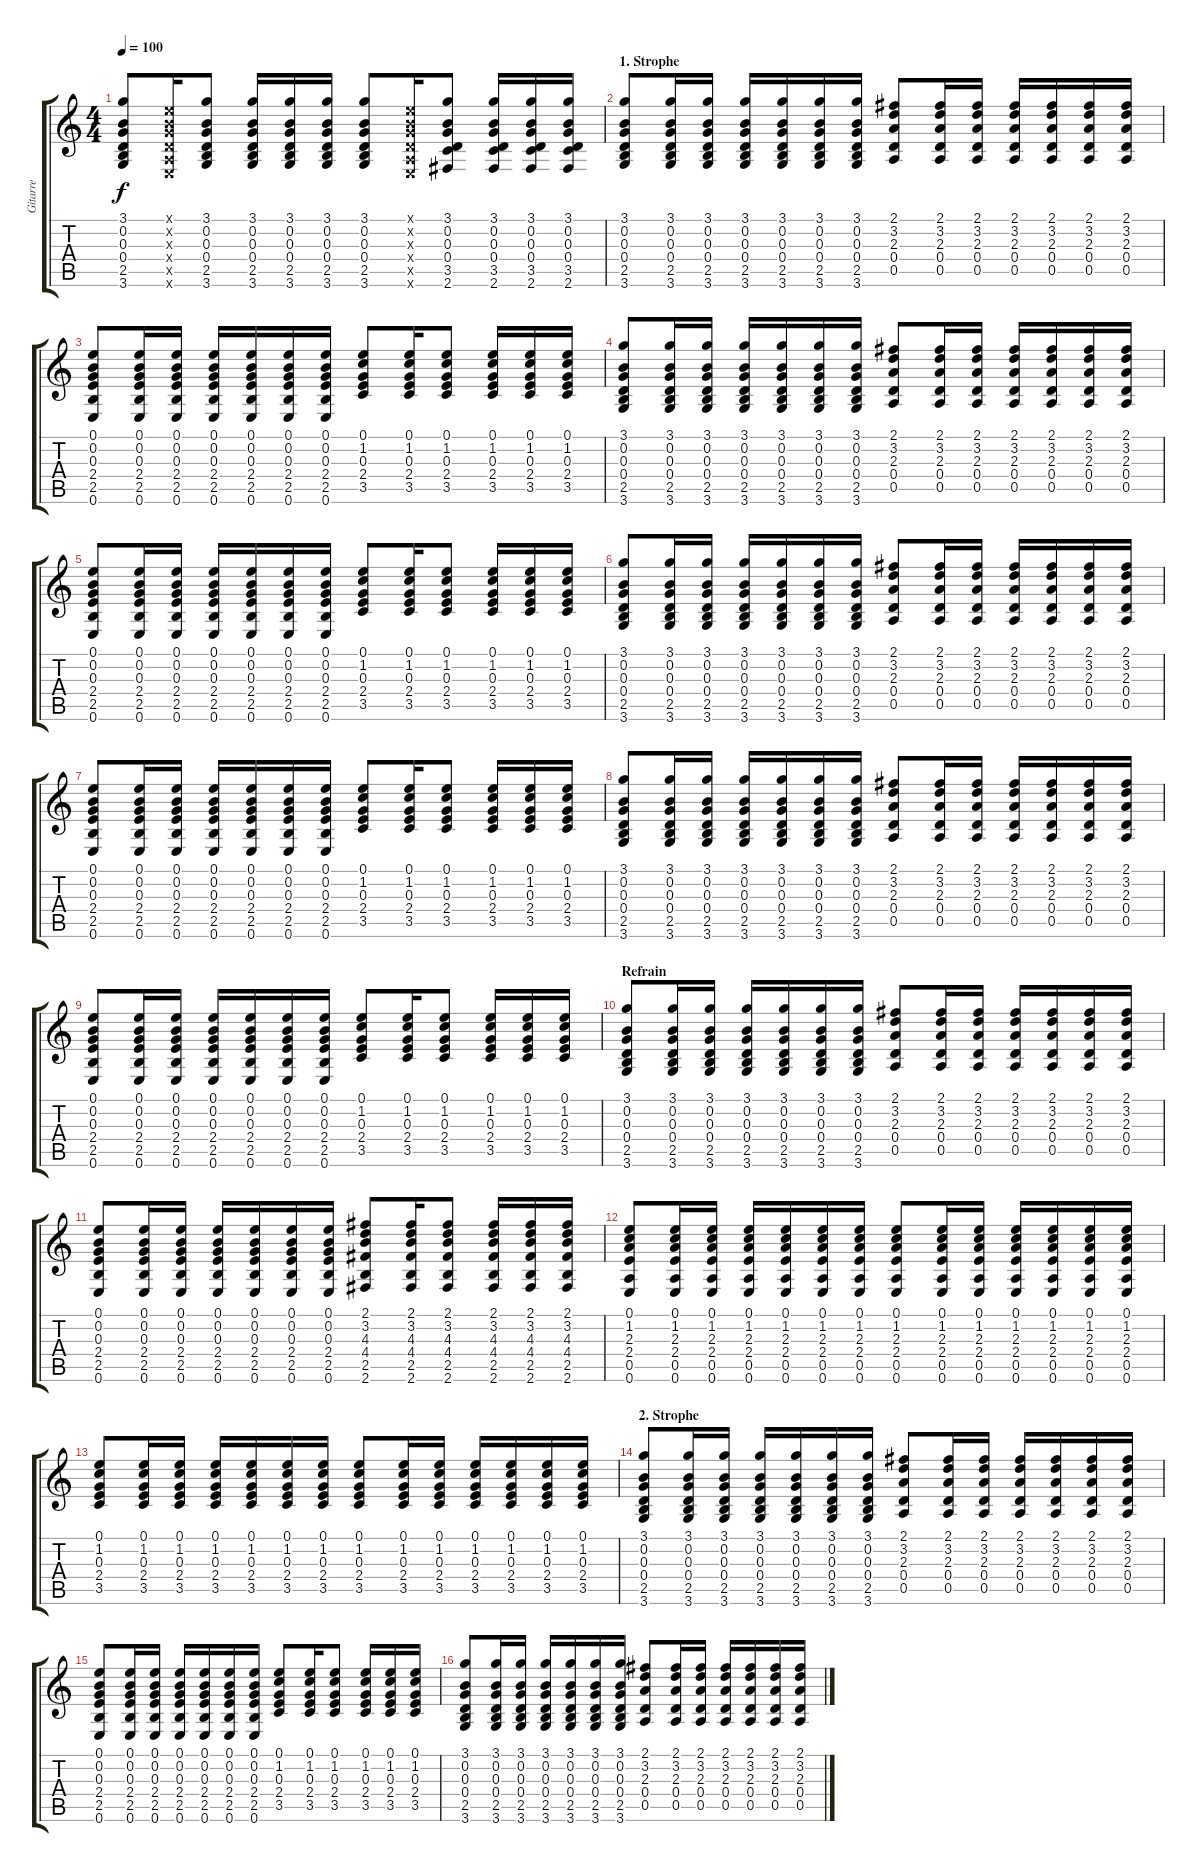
\track ("Gitarre" "Gitarre") {instrument distortionguitar}
\staff {score tabs}
\tuning (E4 B3 G3 D3 A2 E2) {hide}
\ts (4 4)
\tempo 100
\clef g2
\ks c
(3.1 0.2 0.3 0.4 2.5 3.6).8{dy f instrument distortionguitar} (0.1{x} 0.2{x} 0.3{x} 0.4{x} 0.5{x} 0.6{x}).16 (3.1 0.2 0.3 0.4 2.5 3.6).8 (3.1 0.2 0.3 0.4 2.5 3.6).16 (3.1 0.2 0.3 0.4 2.5 3.6).16 (3.1 0.2 0.3 0.4 2.5 3.6).16 (3.1 0.2 0.3 0.4 2.5 3.6).8 (0.1{x} 0.2{x} 0.3{x} 0.4{x} 0.5{x} 0.6{x}).16 (3.1 0.2 0.3 0.4 3.5 2.6).8 (3.1 0.2 0.3 0.4 3.5 2.6).16 (3.1 0.2 0.3 0.4 3.5 2.6).16 (3.1 0.2 0.3 0.4 3.5 2.6).16 |
\section ("" "1. Strophe")
(3.1 0.2 0.3 0.4 2.5 3.6).8 (3.1 0.2 0.3 0.4 2.5 3.6).16 (3.1 0.2 0.3 0.4 2.5 3.6).16 (3.1 0.2 0.3 0.4 2.5 3.6).16 (3.1 0.2 0.3 0.4 2.5 3.6).16 (3.1 0.2 0.3 0.4 2.5 3.6).16 (3.1 0.2 0.3 0.4 2.5 3.6).16 (2.1 3.2 2.3 0.4 0.5).8 (2.1 3.2 2.3 0.4 0.5).16 (2.1 3.2 2.3 0.4 0.5).16 (2.1 3.2 2.3 0.4 0.5).16 (2.1 3.2 2.3 0.4 0.5).16 (2.1 3.2 2.3 0.4 0.5).16 (2.1 3.2 2.3 0.4 0.5).16 |
(0.1 0.2 0.3 2.4 2.5 0.6).8 (0.1 0.2 0.3 2.4 2.5 0.6).16 (0.1 0.2 0.3 2.4 2.5 0.6).16 (0.1 0.2 0.3 2.4 2.5 0.6).16 (0.1 0.2 0.3 2.4 2.5 0.6).16 (0.1 0.2 0.3 2.4 2.5 0.6).16 (0.1 0.2 0.3 2.4 2.5 0.6).16 (0.1 1.2 0.3 2.4 3.5).8 (0.1 1.2 0.3 2.4 3.5).16 (0.1 1.2 0.3 2.4 3.5).8 (0.1 1.2 0.3 2.4 3.5).16 (0.1 1.2 0.3 2.4 3.5).16 (0.1 1.2 0.3 2.4 3.5).16 |
(3.1 0.2 0.3 0.4 2.5 3.6).8 (3.1 0.2 0.3 0.4 2.5 3.6).16 (3.1 0.2 0.3 0.4 2.5 3.6).16 (3.1 0.2 0.3 0.4 2.5 3.6).16 (3.1 0.2 0.3 0.4 2.5 3.6).16 (3.1 0.2 0.3 0.4 2.5 3.6).16 (3.1 0.2 0.3 0.4 2.5 3.6).16 (2.1 3.2 2.3 0.4 0.5).8 (2.1 3.2 2.3 0.4 0.5).16 (2.1 3.2 2.3 0.4 0.5).16 (2.1 3.2 2.3 0.4 0.5).16 (2.1 3.2 2.3 0.4 0.5).16 (2.1 3.2 2.3 0.4 0.5).16 (2.1 3.2 2.3 0.4 0.5).16 |
(0.1 0.2 0.3 2.4 2.5 0.6).8 (0.1 0.2 0.3 2.4 2.5 0.6).16 (0.1 0.2 0.3 2.4 2.5 0.6).16 (0.1 0.2 0.3 2.4 2.5 0.6).16 (0.1 0.2 0.3 2.4 2.5 0.6).16 (0.1 0.2 0.3 2.4 2.5 0.6).16 (0.1 0.2 0.3 2.4 2.5 0.6).16 (0.1 1.2 0.3 2.4 3.5).8 (0.1 1.2 0.3 2.4 3.5).16 (0.1 1.2 0.3 2.4 3.5).8 (0.1 1.2 0.3 2.4 3.5).16 (0.1 1.2 0.3 2.4 3.5).16 (0.1 1.2 0.3 2.4 3.5).16 |
(3.1 0.2 0.3 0.4 2.5 3.6).8 (3.1 0.2 0.3 0.4 2.5 3.6).16 (3.1 0.2 0.3 0.4 2.5 3.6).16 (3.1 0.2 0.3 0.4 2.5 3.6).16 (3.1 0.2 0.3 0.4 2.5 3.6).16 (3.1 0.2 0.3 0.4 2.5 3.6).16 (3.1 0.2 0.3 0.4 2.5 3.6).16 (2.1 3.2 2.3 0.4 0.5).8 (2.1 3.2 2.3 0.4 0.5).16 (2.1 3.2 2.3 0.4 0.5).16 (2.1 3.2 2.3 0.4 0.5).16 (2.1 3.2 2.3 0.4 0.5).16 (2.1 3.2 2.3 0.4 0.5).16 (2.1 3.2 2.3 0.4 0.5).16 |
(0.1 0.2 0.3 2.4 2.5 0.6).8 (0.1 0.2 0.3 2.4 2.5 0.6).16 (0.1 0.2 0.3 2.4 2.5 0.6).16 (0.1 0.2 0.3 2.4 2.5 0.6).16 (0.1 0.2 0.3 2.4 2.5 0.6).16 (0.1 0.2 0.3 2.4 2.5 0.6).16 (0.1 0.2 0.3 2.4 2.5 0.6).16 (0.1 1.2 0.3 2.4 3.5).8 (0.1 1.2 0.3 2.4 3.5).16 (0.1 1.2 0.3 2.4 3.5).8 (0.1 1.2 0.3 2.4 3.5).16 (0.1 1.2 0.3 2.4 3.5).16 (0.1 1.2 0.3 2.4 3.5).16 |
(3.1 0.2 0.3 0.4 2.5 3.6).8 (3.1 0.2 0.3 0.4 2.5 3.6).16 (3.1 0.2 0.3 0.4 2.5 3.6).16 (3.1 0.2 0.3 0.4 2.5 3.6).16 (3.1 0.2 0.3 0.4 2.5 3.6).16 (3.1 0.2 0.3 0.4 2.5 3.6).16 (3.1 0.2 0.3 0.4 2.5 3.6).16 (2.1 3.2 2.3 0.4 0.5).8 (2.1 3.2 2.3 0.4 0.5).16 (2.1 3.2 2.3 0.4 0.5).16 (2.1 3.2 2.3 0.4 0.5).16 (2.1 3.2 2.3 0.4 0.5).16 (2.1 3.2 2.3 0.4 0.5).16 (2.1 3.2 2.3 0.4 0.5).16 |
(0.1 0.2 0.3 2.4 2.5 0.6).8 (0.1 0.2 0.3 2.4 2.5 0.6).16 (0.1 0.2 0.3 2.4 2.5 0.6).16 (0.1 0.2 0.3 2.4 2.5 0.6).16 (0.1 0.2 0.3 2.4 2.5 0.6).16 (0.1 0.2 0.3 2.4 2.5 0.6).16 (0.1 0.2 0.3 2.4 2.5 0.6).16 (0.1 1.2 0.3 2.4 3.5).8 (0.1 1.2 0.3 2.4 3.5).16 (0.1 1.2 0.3 2.4 3.5).8 (0.1 1.2 0.3 2.4 3.5).16 (0.1 1.2 0.3 2.4 3.5).16 (0.1 1.2 0.3 2.4 3.5).16 |
\section ("" "Refrain")
(3.1 0.2 0.3 0.4 2.5 3.6).8 (3.1 0.2 0.3 0.4 2.5 3.6).16 (3.1 0.2 0.3 0.4 2.5 3.6).16 (3.1 0.2 0.3 0.4 2.5 3.6).16 (3.1 0.2 0.3 0.4 2.5 3.6).16 (3.1 0.2 0.3 0.4 2.5 3.6).16 (3.1 0.2 0.3 0.4 2.5 3.6).16 (2.1 3.2 2.3 0.4 0.5).8 (2.1 3.2 2.3 0.4 0.5).16 (2.1 3.2 2.3 0.4 0.5).16 (2.1 3.2 2.3 0.4 0.5).16 (2.1 3.2 2.3 0.4 0.5).16 (2.1 3.2 2.3 0.4 0.5).16 (2.1 3.2 2.3 0.4 0.5).16 |
(0.1 0.2 0.3 2.4 2.5 0.6).8 (0.1 0.2 0.3 2.4 2.5 0.6).16 (0.1 0.2 0.3 2.4 2.5 0.6).16 (0.1 0.2 0.3 2.4 2.5 0.6).16 (0.1 0.2 0.3 2.4 2.5 0.6).16 (0.1 0.2 0.3 2.4 2.5 0.6).16 (0.1 0.2 0.3 2.4 2.5 0.6).16 (2.1 3.2 4.3 4.4 2.5 2.6).8 (2.1 3.2 4.3 4.4 2.5 2.6).16 (2.1 3.2 4.3 4.4 2.5 2.6).8 (2.1 3.2 4.3 4.4 2.5 2.6).16 (2.1 3.2 4.3 4.4 2.5 2.6).16 (2.1 3.2 4.3 4.4 2.5 2.6).16 |
(0.1 1.2 2.3 2.4 0.5 0.6).8 (0.1 1.2 2.3 2.4 0.5 0.6).16 (0.1 1.2 2.3 2.4 0.5 0.6).16 (0.1 1.2 2.3 2.4 0.5 0.6).16 (0.1 1.2 2.3 2.4 0.5 0.6).16 (0.1 1.2 2.3 2.4 0.5 0.6).16 (0.1 1.2 2.3 2.4 0.5 0.6).16 (0.1 1.2 2.3 2.4 0.5 0.6).8 (0.1 1.2 2.3 2.4 0.5 0.6).16 (0.1 1.2 2.3 2.4 0.5 0.6).16 (0.1 1.2 2.3 2.4 0.5 0.6).16 (0.1 1.2 2.3 2.4 0.5 0.6).16 (0.1 1.2 2.3 2.4 0.5 0.6).16 (0.1 1.2 2.3 2.4 0.5 0.6).16 |
(0.1 1.2 0.3 2.4 3.5).8 (0.1 1.2 0.3 2.4 3.5).16 (0.1 1.2 0.3 2.4 3.5).16 (0.1 1.2 0.3 2.4 3.5).16 (0.1 1.2 0.3 2.4 3.5).16 (0.1 1.2 0.3 2.4 3.5).16 (0.1 1.2 0.3 2.4 3.5).16 (0.1 1.2 0.3 2.4 3.5).8 (0.1 1.2 0.3 2.4 3.5).16 (0.1 1.2 0.3 2.4 3.5).16 (0.1 1.2 0.3 2.4 3.5).16 (0.1 1.2 0.3 2.4 3.5).16 (0.1 1.2 0.3 2.4 3.5).16 (0.1 1.2 0.3 2.4 3.5).16 |
\section ("" "2. Strophe")
(3.1 0.2 0.3 0.4 2.5 3.6).8 (3.1 0.2 0.3 0.4 2.5 3.6).16 (3.1 0.2 0.3 0.4 2.5 3.6).16 (3.1 0.2 0.3 0.4 2.5 3.6).16 (3.1 0.2 0.3 0.4 2.5 3.6).16 (3.1 0.2 0.3 0.4 2.5 3.6).16 (3.1 0.2 0.3 0.4 2.5 3.6).16 (2.1 3.2 2.3 0.4 0.5).8 (2.1 3.2 2.3 0.4 0.5).16 (2.1 3.2 2.3 0.4 0.5).16 (2.1 3.2 2.3 0.4 0.5).16 (2.1 3.2 2.3 0.4 0.5).16 (2.1 3.2 2.3 0.4 0.5).16 (2.1 3.2 2.3 0.4 0.5).16 |
(0.1 0.2 0.3 2.4 2.5 0.6).8 (0.1 0.2 0.3 2.4 2.5 0.6).16 (0.1 0.2 0.3 2.4 2.5 0.6).16 (0.1 0.2 0.3 2.4 2.5 0.6).16 (0.1 0.2 0.3 2.4 2.5 0.6).16 (0.1 0.2 0.3 2.4 2.5 0.6).16 (0.1 0.2 0.3 2.4 2.5 0.6).16 (0.1 1.2 0.3 2.4 3.5).8 (0.1 1.2 0.3 2.4 3.5).16 (0.1 1.2 0.3 2.4 3.5).8 (0.1 1.2 0.3 2.4 3.5).16 (0.1 1.2 0.3 2.4 3.5).16 (0.1 1.2 0.3 2.4 3.5).16 |
(3.1 0.2 0.3 0.4 2.5 3.6).8 (3.1 0.2 0.3 0.4 2.5 3.6).16 (3.1 0.2 0.3 0.4 2.5 3.6).16 (3.1 0.2 0.3 0.4 2.5 3.6).16 (3.1 0.2 0.3 0.4 2.5 3.6).16 (3.1 0.2 0.3 0.4 2.5 3.6).16 (3.1 0.2 0.3 0.4 2.5 3.6).16 (2.1 3.2 2.3 0.4 0.5).8 (2.1 3.2 2.3 0.4 0.5).16 (2.1 3.2 2.3 0.4 0.5).16 (2.1 3.2 2.3 0.4 0.5).16 (2.1 3.2 2.3 0.4 0.5).16 (2.1 3.2 2.3 0.4 0.5).16 (2.1 3.2 2.3 0.4 0.5).16
